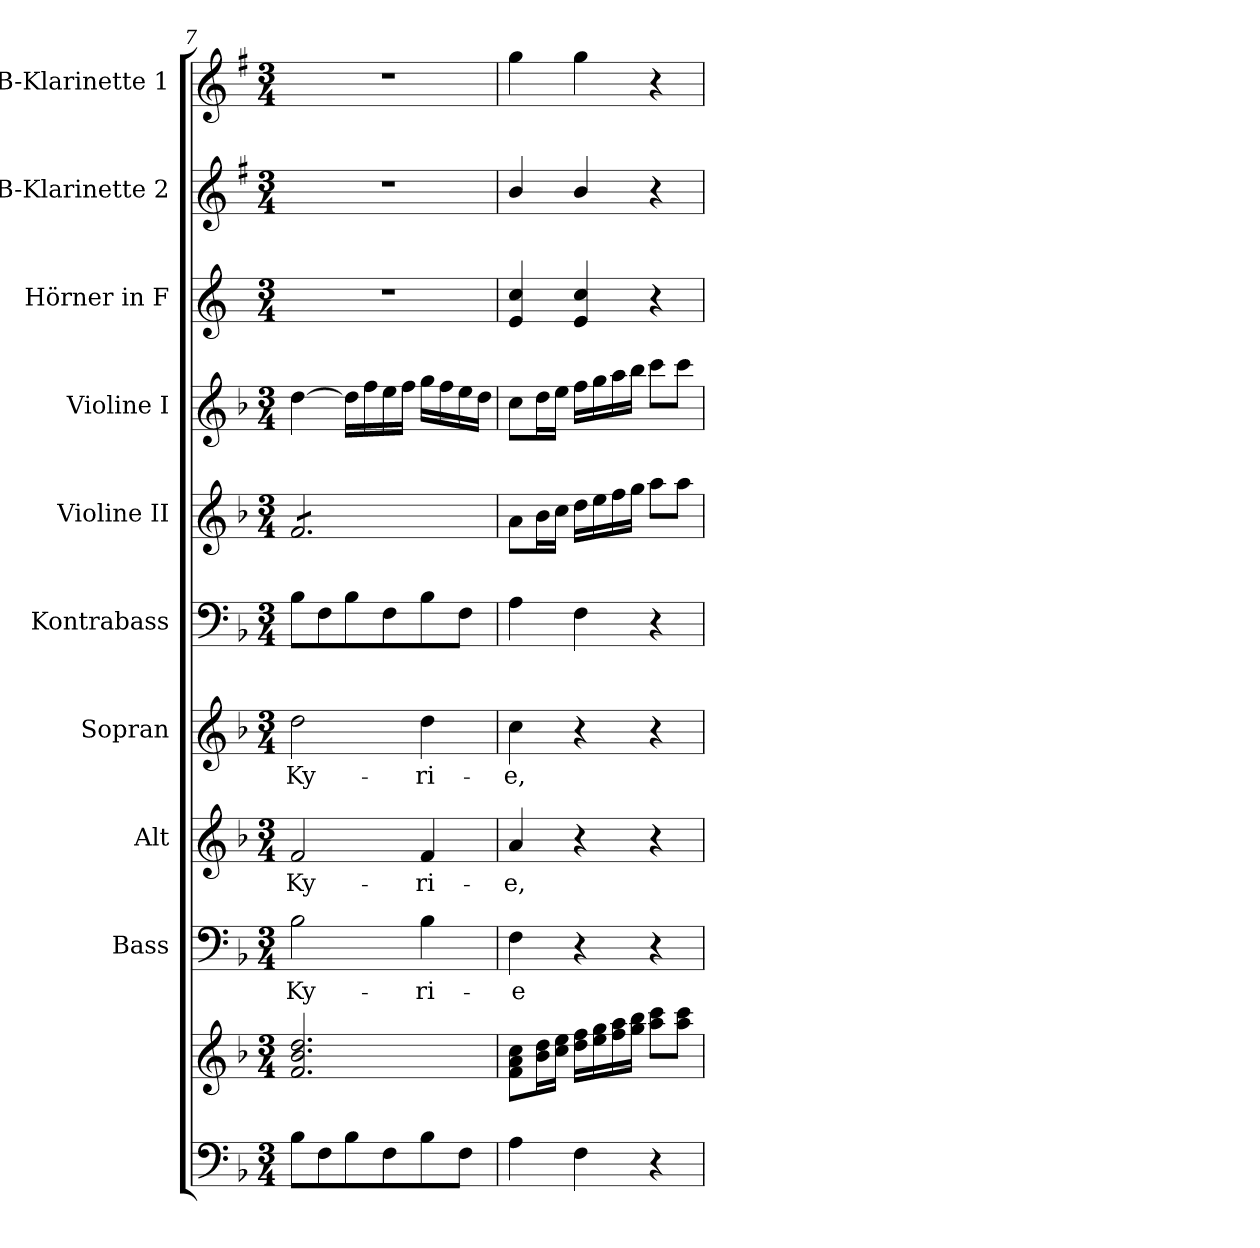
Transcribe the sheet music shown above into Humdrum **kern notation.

**kern	**kern	**kern	**text	**kern	**text	**kern	**text	**kern	**kern	**kern	**kern	**kern	**kern
*part10	*part10	*part9	*part9	*part8	*part8	*part7	*part7	*part6	*part5	*part4	*part3	*part2	*part1
*staff11	*staff10	*staff9	*staff9	*staff8	*staff8	*staff7	*staff7	*staff6	*staff5	*staff4	*staff3	*staff2	*staff1
*	*	*I"Bass	*	*I"Alt	*	*I"Sopran	*	*I"Kontrabass	*I"Violine II	*I"Violine I	*I"Hörner in F	*I"B-Klarinette 2	*I"B-Klarinette 1
*	*	*I'B.	*	*I'A.	*	*I'S.	*	*I'Kb.	*I'Vl. II	*I'Vl. I	*	*I'B Kl. 2	*I'B Kl. 1
*clefF4	*clefG2	*clefF4	*	*clefG2	*	*clefG2	*	*clefF4	*clefG2	*clefG2	*clefG2	*clefG2	*clefG2
*	*	*	*	*	*	*	*	*ITrd7c12	*	*	*ITrd4c7	*ITrd1c2	*ITrd1c2
*k[b-]	*k[b-]	*k[b-]	*	*k[b-]	*	*k[b-]	*	*k[b-]	*k[b-]	*k[b-]	*k[b-]	*k[b-]	*k[b-]
*F:	*F:	*F:	*	*F:	*	*F:	*	*F:	*F:	*F:	*F:	*F:	*F:
*M3/4	*M3/4	*M3/4	*	*M3/4	*	*M3/4	*	*M3/4	*M3/4	*M3/4	*M3/4	*M3/4	*M3/4
=7	=7	=7	=7	=7	=7	=7	=7	=7	=7	=7	=7	=7	=7
!	!	!	!LO:LY:b	!	!LO:LY:b	!	!LO:LY:b	!	!	!	!	!	!
*	*	*	*	*	*	*	*	*	*tremolo	*	*	*	*
8B-\L	2.f/ 2.b-/ 2.dd/	2B-\	Ky-	2f/	Ky-	2dd\	Ky-	8BB-\L	8f/L	[4dd\	2.r	2.r	2.r
8F\	.	.	.	.	.	.	.	8FF\	8f/	.	.	.	.
8B-\	.	.	.	.	.	.	.	8BB-\	8f/	16dd\LL]	.	.	.
.	.	.	.	.	.	.	.	.	.	16ff\	.	.	.
8F\	.	.	.	.	.	.	.	8FF\	8f/	16ee\	.	.	.
.	.	.	.	.	.	.	.	.	.	16ff\JJ	.	.	.
!	!	!	!LO:LY:b	!	!LO:LY:b	!	!LO:LY:b	!	!	!	!	!	!
8B-\	.	4B-\	-ri-	4f/	-ri-	4dd\	-ri-	8BB-\	8f/	16gg\LL	.	.	.
.	.	.	.	.	.	.	.	.	.	16ff\	.	.	.
8F\J	.	.	.	.	.	.	.	8FF\J	8f/J	16ee\	.	.	.
*	*	*	*	*	*	*	*	*	*Xtremolo	*	*	*	*
.	.	.	.	.	.	.	.	.	.	16dd\JJ	.	.	.
=8	=8	=8	=8	=8	=8	=8	=8	=8	=8	=8	=8	=8	=8
!	!	!	!LO:LY:b	!	!LO:LY:b	!	!LO:LY:b	!	!	!	!	!	!
4A\	8f\ 8a\ 8cc\L	4F\	-e	4a/	-e,	4cc\	-e,	4AA\	8a\L	8cc\L	4A/ 4f/	4a/	4ff\
.	16b-\ 16dd\L	.	.	.	.	.	.	.	16b-\L	16dd\L	.	.	.
.	16cc\ 16ee\JJ	.	.	.	.	.	.	.	16cc\JJ	16ee\JJ	.	.	.
4F\	16dd\ 16ff\LL	4r	.	4r	.	4r	.	4FF\	16dd\LL	16ff\LL	4A/ 4f/	4a/	4ff\
.	16ee\ 16gg\	.	.	.	.	.	.	.	16ee\	16gg\	.	.	.
.	16ff\ 16aa\	.	.	.	.	.	.	.	16ff\	16aa\	.	.	.
.	16gg\ 16bb-\JJ	.	.	.	.	.	.	.	16gg\JJ	16bb-\JJ	.	.	.
4r	8aa\ 8ccc\L	4r	.	4r	.	4r	.	4r	8aa\L	8ccc\L	4r	4r	4r
.	8aa\ 8ccc\J	.	.	.	.	.	.	.	8aa\J	8ccc\J	.	.	.
=	=	=	=	=	=	=	=	=	=	=	=	=	=
*-	*-	*-	*-	*-	*-	*-	*-	*-	*-	*-	*-	*-	*-
